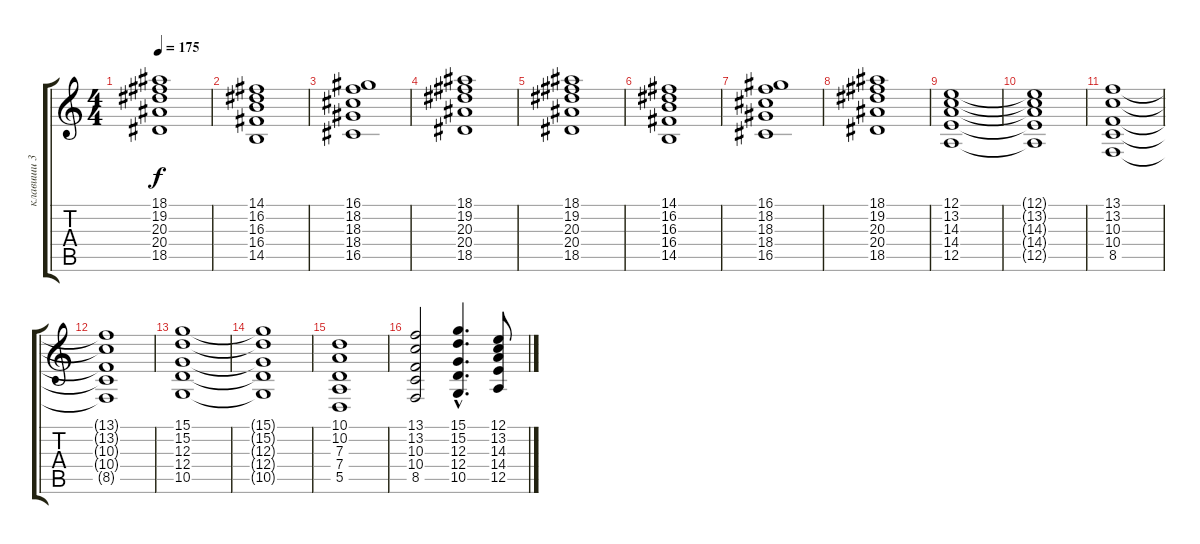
\track ("клавиши 3" "клавиши 3") {instrument synthstrings2}
\staff {score tabs}
\tuning (E4 B3 G3 D3 A2 E2) {hide}
\ts (4 4)
\tempo 175
\clef g2
\ks c
(18.1 19.2 20.3 20.4 18.5).1{dy f} |
(14.1 16.2 16.3 16.4 14.5).1 |
(16.1 18.2 18.3 18.4 16.5).1 |
(18.1 19.2 20.3 20.4 18.5).1 |
(18.1 19.2 20.3 20.4 18.5).1 |
(14.1 16.2 16.3 16.4 14.5).1 |
(16.1 18.2 18.3 18.4 16.5).1 |
(18.1 19.2 20.3 20.4 18.5).1 |
(12.1 13.2 14.3 14.4 12.5).1 |
(12.1{t} 13.2{t} 14.3{t} 14.4{t} 12.5{t}).1 |
(13.1 13.2 10.3 10.4 8.5).1 |
(13.1{t} 13.2{t} 10.3{t} 10.4{t} 8.5{t}).1 |
(15.1 15.2 12.3 12.4 10.5).1 |
(15.1{t} 15.2{t} 12.3{t} 12.4{t} 10.5{t}).1 |
(10.1 10.2 7.3 7.4 5.5).1 |
(13.1 13.2 10.3 10.4 8.5).2 (15.1{hac} 15.2{hac} 12.3{hac} 12.4{hac} 10.5{hac}).4{d} (12.1 13.2 14.3 14.4 12.5).8
